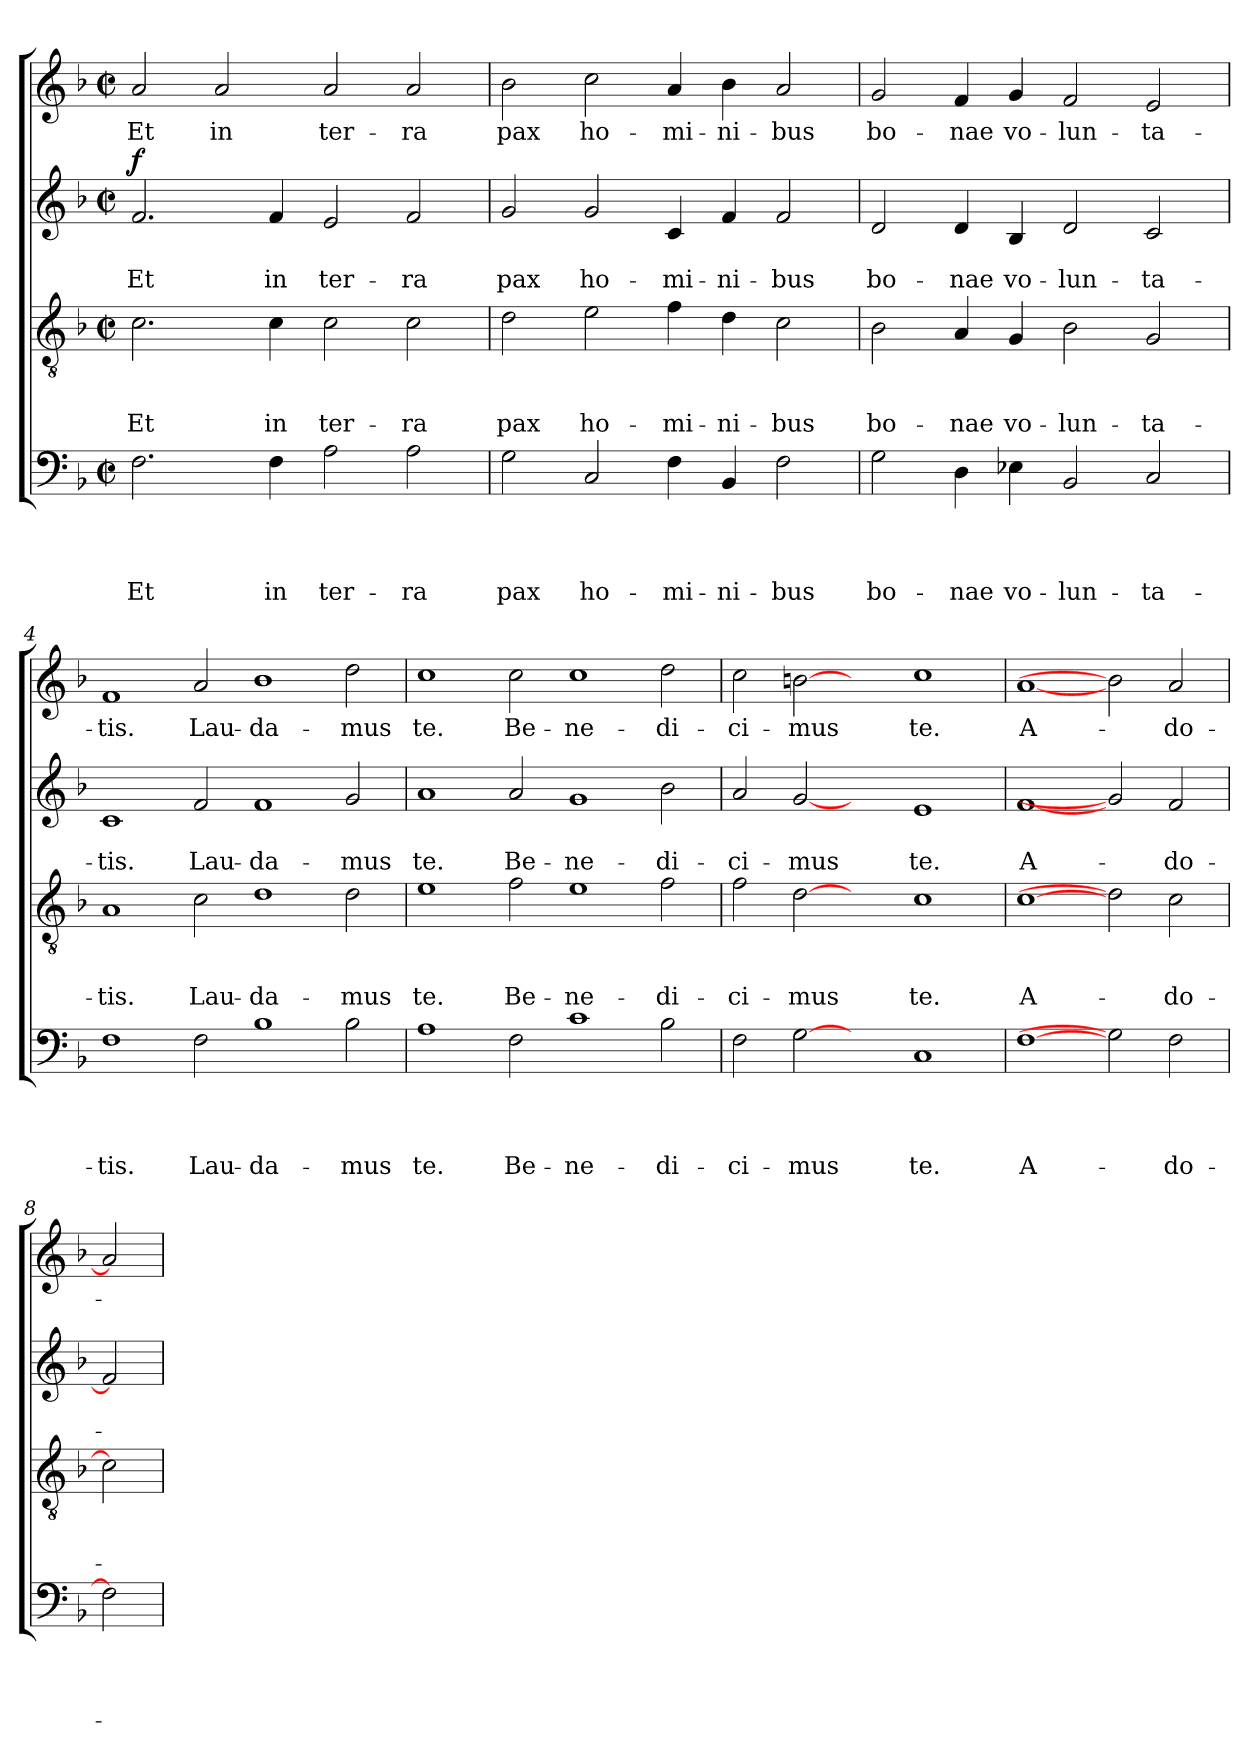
**kern	**text	**text	**text	**text	**kern	**text	**text	**text	**kern	**text	**text	**dynam	**kern	**text
*part4	*part4	*part4	*part4	*part4	*part3	*part3	*part3	*part3	*part2	*part2	*part2	*part2	*part1	*part1
*staff4	*staff4	*staff4	*staff4	*staff4	*staff3	*staff3	*staff3	*staff3	*staff2	*staff2	*staff2	*staff2	*staff1	*staff1
*clefF4	*	*	*	*	*clefGv2	*	*	*	*clefG2	*	*	*	*clefG2	*
*k[b-]	*	*	*	*	*k[b-]	*	*	*	*k[b-]	*	*	*	*k[b-]	*
*F:	*	*	*	*	*F:	*	*	*	*F:	*	*	*	*F:	*
*M2/2	*	*	*	*	*M2/2	*	*	*	*M2/2	*	*	*	*M2/2	*
*met(c|)	*	*	*	*	*met(c|)	*	*	*	*met(c|)	*	*	*	*met(c|)	*
=1	=1	=1	=1	=1	=1	=1	=1	=1	=1	=1	=1	=1	=1	=1
!	!	!	!	!LO:LY:b	!	!	!	!LO:LY:b	!	!	!LO:LY:b	!LO:DY:a	!	!LO:LY:b
2.F\	.	.	.	Et	2.c\	.	.	Et	2.f/	.	Et	f	2a/	Et
!	!	!	!	!	!	!	!	!	!	!	!	!	!	!LO:LY:b
.	.	.	.	.	.	.	.	.	.	.	.	.	2a/	in
!	!	!	!	!LO:LY:b	!	!	!	!LO:LY:b	!	!	!LO:LY:b	!	!	!
4F\	.	.	.	in	4c\	.	.	in	4f/	.	in	.	.	.
!	!	!	!	!LO:LY:b	!	!	!	!LO:LY:b	!	!	!LO:LY:b	!	!	!LO:LY:b
2A\	.	.	.	ter-	2c\	.	.	ter-	2e/	.	ter-	.	2a/	ter-
!	!	!	!	!LO:LY:b	!	!	!	!LO:LY:b	!	!	!LO:LY:b	!	!	!LO:LY:b
2A\	.	.	.	-ra	2c\	.	.	-ra	2f/	.	-ra	.	2a/	-ra
=2	=2	=2	=2	=2	=2	=2	=2	=2	=2	=2	=2	=2	=2	=2
!	!	!	!	!LO:LY:b	!	!	!	!LO:LY:b	!	!	!LO:LY:b	!	!	!LO:LY:b
2G\	.	.	.	pax	2d\	.	.	pax	2g/	.	pax	.	2b-\	pax
!	!	!	!	!LO:LY:b	!	!	!	!LO:LY:b	!	!	!LO:LY:b	!	!	!LO:LY:b
2C/	.	.	.	ho-	2e\	.	.	ho-	2g/	.	ho-	.	2cc\	ho-
!	!	!	!	!LO:LY:b	!	!	!	!LO:LY:b	!	!	!LO:LY:b	!	!	!LO:LY:b
4F\	.	.	.	-mi-	4f\	.	.	-mi-	4c/	.	-mi-	.	4a/	-mi-
!	!	!	!	!LO:LY:b	!	!	!	!LO:LY:b	!	!	!LO:LY:b	!	!	!LO:LY:b
4BB-/	.	.	.	-ni-	4d\	.	.	-ni-	4f/	.	-ni-	.	4b-\	-ni-
!	!	!	!	!LO:LY:b	!	!	!	!LO:LY:b	!	!	!LO:LY:b	!	!	!LO:LY:b
2F\	.	.	.	-bus	2c\	.	.	-bus	2f/	.	-bus	.	2a/	-bus
=3	=3	=3	=3	=3	=3	=3	=3	=3	=3	=3	=3	=3	=3	=3
!	!	!	!	!LO:LY:b	!	!	!	!LO:LY:b	!	!	!LO:LY:b	!	!	!LO:LY:b
2G\	.	.	.	bo-	2B-\	.	.	bo-	2d/	.	bo-	.	2g/	bo-
!	!	!	!	!LO:LY:b	!	!	!	!LO:LY:b	!	!	!LO:LY:b	!	!	!LO:LY:b
4D\	.	.	.	-nae	4A/	.	.	-nae	4d/	.	-nae	.	4f/	-nae
!	!	!	!	!LO:LY:b	!	!	!	!LO:LY:b	!	!	!LO:LY:b	!	!	!LO:LY:b
4E-X\	.	.	.	vo-	4G/	.	.	vo-	4B-/	.	vo-	.	4g/	vo-
!	!	!	!	!LO:LY:b	!	!	!	!LO:LY:b	!	!	!LO:LY:b	!	!	!LO:LY:b
2BB-/	.	.	.	-lun-	2B-\	.	.	-lun-	2d/	.	-lun-	.	2f/	-lun-
!	!	!	!	!LO:LY:b	!	!	!	!LO:LY:b	!	!	!LO:LY:b	!	!	!LO:LY:b
2C/	.	.	.	-ta-	2G/	.	.	-ta-	2c/	.	-ta-	.	2e/	-ta-
=4	=4	=4	=4	=4	=4	=4	=4	=4	=4	=4	=4	=4	=4	=4
!	!	!	!	!LO:LY:b	!	!	!	!LO:LY:b	!	!	!LO:LY:b	!	!	!LO:LY:b
1F	.	.	.	-tis.	1A	.	.	-tis.	1c	.	-tis.	.	1f	-tis.
!	!	!	!	!LO:LY:b	!	!	!	!LO:LY:b	!	!	!LO:LY:b	!	!	!LO:LY:b
2F\	.	.	.	Lau-	2c\	.	.	Lau-	2f/	.	Lau-	.	2a/	Lau-
!	!	!	!	!LO:LY:b	!	!	!	!LO:LY:b	!	!	!LO:LY:b	!	!	!LO:LY:b
1B-	.	.	.	-da-	1d	.	.	-da-	1f	.	-da-	.	1b-	-da-
!	!	!	!	!LO:LY:b	!	!	!	!LO:LY:b	!	!	!LO:LY:b	!	!	!LO:LY:b
2B-\	.	.	.	-mus	2d\	.	.	-mus	2g/	.	-mus	.	2dd\	-mus
!!LO:LB:g=z
=5	=5	=5	=5	=5	=5	=5	=5	=5	=5	=5	=5	=5	=5	=5
!	!	!	!	!LO:LY:b	!	!	!	!LO:LY:b	!	!	!LO:LY:b	!	!	!LO:LY:b
1A	.	.	.	te.	1e	.	.	te.	1a	.	te.	.	1cc	te.
!	!	!	!	!LO:LY:b	!	!	!	!LO:LY:b	!	!	!LO:LY:b	!	!	!LO:LY:b
2F\	.	.	.	Be-	2f\	.	.	Be-	2a/	.	Be-	.	2cc\	Be-
!	!	!	!	!LO:LY:b	!	!	!	!LO:LY:b	!	!	!LO:LY:b	!	!	!LO:LY:b
1c	.	.	.	-ne-	1e	.	.	-ne-	1g	.	-ne-	.	1cc	-ne-
!	!	!	!	!LO:LY:b	!	!	!	!LO:LY:b	!	!	!LO:LY:b	!	!	!LO:LY:b
2B-\	.	.	.	-di-	2f\	.	.	-di-	2b-\	.	-di-	.	2dd\	-di-
=6	=6	=6	=6	=6	=6	=6	=6	=6	=6	=6	=6	=6	=6	=6
!	!	!	!	!LO:LY:b	!	!	!	!LO:LY:b	!	!	!LO:LY:b	!	!	!LO:LY:b
2F\	.	.	.	-ci-	2f\	.	.	-ci-	2a/	.	-ci-	.	2cc\	-ci-
!	!	!	!	!LO:LY:b	!	!	!	!LO:LY:b	!	!	!LO:LY:b	!	!	!LO:LY:b
[2G	.	.	.	-mus	[2d	.	.	-mus	[2g	.	-mus	.	[2bn	-mus
2ryy	.	.	.	.	2ryy	.	.	.	2ryy	.	.	.	2ryy	.
!	!	!	!	!LO:LY:b	!	!	!	!LO:LY:b	!	!	!LO:LY:b	!	!	!LO:LY:b
1C	.	.	.	te.	1c	.	.	te.	1e	.	te.	.	1cc	te.
=7	=7	=7	=7	=7	=7	=7	=7	=7	=7	=7	=7	=7	=7	=7
!	!	!	!	!LO:LY:b	!	!	!	!LO:LY:b	!	!	!LO:LY:b	!	!	!LO:LY:b
[1F	.	.	.	A-	[1c	.	.	A-	[1f	.	A-	.	[1a	A-
2G]	.	.	.	.	2d]	.	.	.	2g]	.	.	.	2b]	.
!	!	!	!	!LO:LY:b	!	!	!	!LO:LY:b	!	!	!LO:LY:b	!	!	!LO:LY:b
2F\	.	.	.	-do-	2c\	.	.	-do-	2f/	.	-do-	.	2a/	-do-
=8	=8	=8	=8	=8	=8	=8	=8	=8	=8	=8	=8	=8	=8	=8
2F]	.	.	.	.	2c]	.	.	.	2f]	.	.	.	2a]	.
=	=	=	=	=	=	=	=	=	=	=	=	=	=	=
*-	*-	*-	*-	*-	*-	*-	*-	*-	*-	*-	*-	*-	*-	*-
